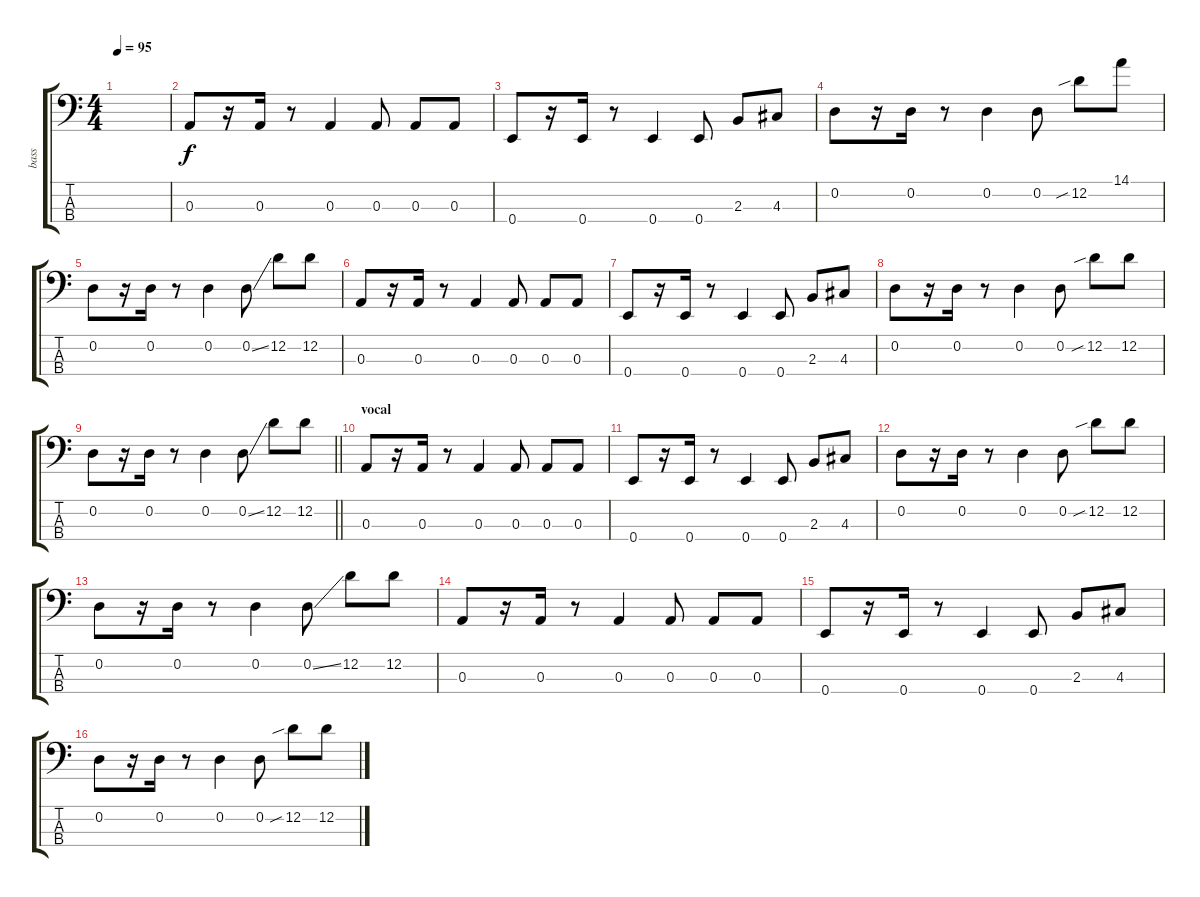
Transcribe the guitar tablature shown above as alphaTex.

\track ("bass" "bass") {instrument electricbassfinger}
\staff {score tabs}
\tuning (G2 D2 A1 E1) {hide}
\ts (4 4)
\tempo 95
\clef f4
\ks c
|
0.3.8 r.16 0.3.16 r.8 0.3.4 0.3.8 0.3.8 0.3.8 |
0.4.8 r.16 0.4.16 r.8 0.4.4 0.4.8 2.3.8 4.3.8 |
0.2.8 r.16 0.2.16 r.8 0.2.4 0.2.8 12.2{sib}.8 14.1.8 |
0.2.8 r.16 0.2.16 r.8 0.2.4 0.2{ss}.8 12.2.8 12.2.8 |
0.3.8 r.16 0.3.16 r.8 0.3.4 0.3.8 0.3.8 0.3.8 |
0.4.8 r.16 0.4.16 r.8 0.4.4 0.4.8 2.3.8 4.3.8 |
0.2.8 r.16 0.2.16 r.8 0.2.4 0.2.8 12.2{sib}.8 12.2.8 |
\barLineRight lightlight
0.2.8 r.16 0.2.16 r.8 0.2.4 0.2{ss}.8 12.2.8 12.2.8 |
\section ("" "vocal")
0.3.8 r.16 0.3.16 r.8 0.3.4 0.3.8 0.3.8 0.3.8 |
0.4.8 r.16 0.4.16 r.8 0.4.4 0.4.8 2.3.8 4.3.8 |
0.2.8 r.16 0.2.16 r.8 0.2.4 0.2.8 12.2{sib}.8 12.2.8 |
0.2.8 r.16 0.2.16 r.8 0.2.4 0.2{ss}.8 12.2.8 12.2.8 |
0.3.8 r.16 0.3.16 r.8 0.3.4 0.3.8 0.3.8 0.3.8 |
0.4.8 r.16 0.4.16 r.8 0.4.4 0.4.8 2.3.8 4.3.8 |
0.2.8 r.16 0.2.16 r.8 0.2.4 0.2.8 12.2{sib}.8 12.2.8
